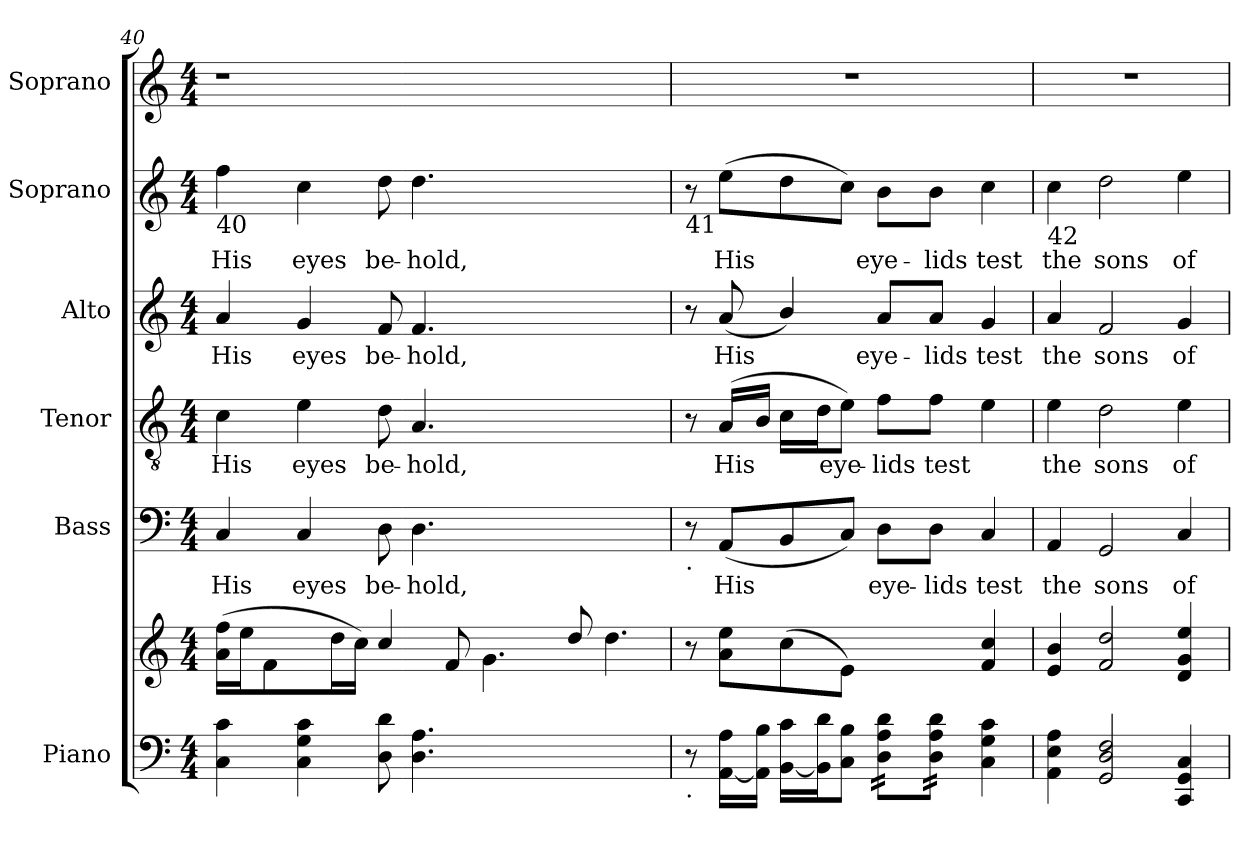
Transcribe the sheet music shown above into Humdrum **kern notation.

**kern	**kern	**kern	**text	**kern	**text	**kern	**text	**kern	**text	**kern
*part6	*part6	*part5	*part5	*part4	*part4	*part3	*part3	*part2	*part2	*part1
*staff7	*staff6	*staff5	*staff5	*staff4	*staff4	*staff3	*staff3	*staff2	*staff2	*staff1
*I"Piano	*	*I"Bass	*	*I"Tenor	*	*I"Alto	*	*I"Soprano	*	*I"Soprano
*	*	*I'Bass	*	*I'Tenor	*	*I'Alto	*	*I'Soprano	*	*I'Soprano
*clefF4	*clefG2	*clefF4	*	*clefGv2	*	*clefG2	*	*clefG2	*	*clefG2
*M4/4	*M4/4	*M4/4	*	*M4/4	*	*M4/4	*	*M4/4	*	*M4/4
=40	=40	=40	=40	=40	=40	=40	=40	=40	=40	=40
!	!	!	!	!	!	!	!	!LO:TX:b:t=40	!	!
!	!	!	!LO:LY:b	!	!LO:LY:b:cj	!	!LO:LY:b	!	!LO:LY:b	!
4C\ 4c\	(>16ff\ 16a\L	4C/	His	4c\	His	4a/	His	4ff\	His	1r
.	16ee\	.	.	.	.	.	.	.	.	.
.	4f/	.	.	.	.	.	.	.	.	.
!	!	!	!LO:LY:b:cj	!	!LO:LY:b:cj	!	!LO:LY:b:cj	!	!LO:LY:b:cj	!
4C\ 4c\ 4G\	.	4C/	eyes	4e\	eyes	4g/	eyes	4cc\	eyes	.
.	16dd\	.	.	.	.	.	.	.	.	.
.	16cc\J)	.	.	.	.	.	.	.	.	.
!	!	!	!LO:LY:b	!	!LO:LY:b:cj	!	!LO:LY:b:cj	!	!LO:LY:b:cj	!
8D\ 8d\	4cc/	8D\	be-	8d\	be-	8f/	be-	8dd\	be-	.
!	!	!	!LO:LY:b:cj	!	!LO:LY:b:rj	!	!LO:LY:b:rj	!	!LO:LY:b:rj	!
4.A\ 4.D\	.	4.D\	-hold,	4.A/	-hold,	4.f/	-hold,	4.dd\	-hold,	.
.	8f/	.	.	.	.	.	.	.	.	.
.	4.g\	.	.	.	.	.	.	.	.	.
2.ryy	.	2.ryy	.	2.ryy	.	2.ryy	.	2.ryy	.	2.ryy
.	8dd/	.	.	.	.	.	.	.	.	.
.	4.dd\	.	.	.	.	.	.	.	.	.
!!LO:PB:g=z
=41	=41	=41	=41	=41	=41	=41	=41	=41	=41	=41
*^	*^	*	*	*	*	*	*	*	*	*
!	!	!	!	!	!	!	!	!	!	!LO:TX:b:t=41	!	!
!	!	!	!	!LO:TX:b:t=.	!	!	!	!	!	!	!	!
!LO:TX:b:t=.	!	!	!	!	!	!	!	!	!	!	!	!
8ryy	8r	8r	8ryy	8r	.	8r	.	8r	.	8r	.	1r
!	!	!	!	!	!LO:LY:b	!	!LO:LY:b:rj	!	!LO:LY:b	!	!LO:LY:b	!
[<16AA\ 16A\L	2..ryy	2..ryy	8a\ 8ee\L	(<8AA/L	His	(>16A/L	His	(<8a/	His	(>8ee\L	His	.
16AA\] 16B\J	.	.	.	.	.	16B/J	.	.	.	.	.	.
[<16BB\ 16c\L	.	.	(<8cc\	8BB/	.	16c\L	.	4b/)	.	8dd\	.	.
16d\ 16BB\]	.	.	.	.	.	16d\	.	.	.	.	.	.
!	!	!	!	!	!	!	!LO:LY:b	!	!	!	!	!
8B\ 8C\J	.	.	8e\J)	8C/J)	.	8e\J)	eye-	.	.	8cc\J)	.	.
!	!	!	!	!	!LO:LY:b	!	!LO:LY:b:cj	!	!LO:LY:b	!	!LO:LY:b:cj	!
*tremolo	*	*	*	*	*	*	*	*	*	*	*	*
32D\ 32d\ 32A\LLL	.	.	4ryy	8D\L	eye-	8f\L	-lids	8a/L	eye-	8b\L	eye-	.
32D\ 32d\ 32A\	.	.	.	.	.	.	.	.	.	.	.	.
32D\ 32d\ 32A\	.	.	.	.	.	.	.	.	.	.	.	.
32D\ 32d\ 32A\	.	.	.	.	.	.	.	.	.	.	.	.
!	!	!	!	!	!LO:LY:b:cj	!	!LO:LY:b	!	!LO:LY:b:cj	!	!LO:LY:b:rj	!
32A\ 32d\ 32D\	.	.	.	8D\J	-lids	8f\J	test	8a/J	-lids	8b\J	-lids	.
32A\ 32d\ 32D\	.	.	.	.	.	.	.	.	.	.	.	.
32A\ 32d\ 32D\	.	.	.	.	.	.	.	.	.	.	.	.
32A\ 32d\ 32D\JJJ	.	.	.	.	.	.	.	.	.	.	.	.
*Xtremolo	*	*	*	*	*	*	*	*	*	*	*	*
!	!	!	!	!	!LO:LY:b:cj	!	!	!	!LO:LY:b:cj	!	!LO:LY:b:cj	!
4C\ 4c\ 4G\	.	.	4cc/ 4f/	4C/	test	4e\	.	4g/	test	4cc\	test	.
*v	*v	*	*	*	*	*	*	*	*	*	*	*
=42	=42	=42	=42	=42	=42	=42	=42	=42	=42	=42	=42
!	!	!	!	!	!	!	!	!	!LO:TX:b:t=42	!	!
!	!	!	!	!LO:LY:b	!	!LO:LY:b:cj	!	!LO:LY:b:cj	!	!LO:LY:b:cj	!
*	*v	*v	*	*	*	*	*	*	*	*	*
4AA\ 4A\ 4E\	4e/ 4b/	4AA/	the	4e\	the	4a/	the	4cc\	the	1r
!	!	!	!LO:LY:b	!	!LO:LY:b	!	!LO:LY:b	!	!LO:LY:b	!
2GG/ 2D/ 2F/	2f/ 2dd/	2GG/	sons	2d\	sons	2f/	sons	2dd\	sons	.
!	!	!	!LO:LY:b	!	!LO:LY:b	!	!LO:LY:b	!	!LO:LY:b	!
4C/ 4GG/ 4CC/	4g/ 4ee/ 4d/	4C/	of	4e\	of	4g/	of	4ee\	of	.
=	=	=	=	=	=	=	=	=	=	=
*-	*-	*-	*-	*-	*-	*-	*-	*-	*-	*-
